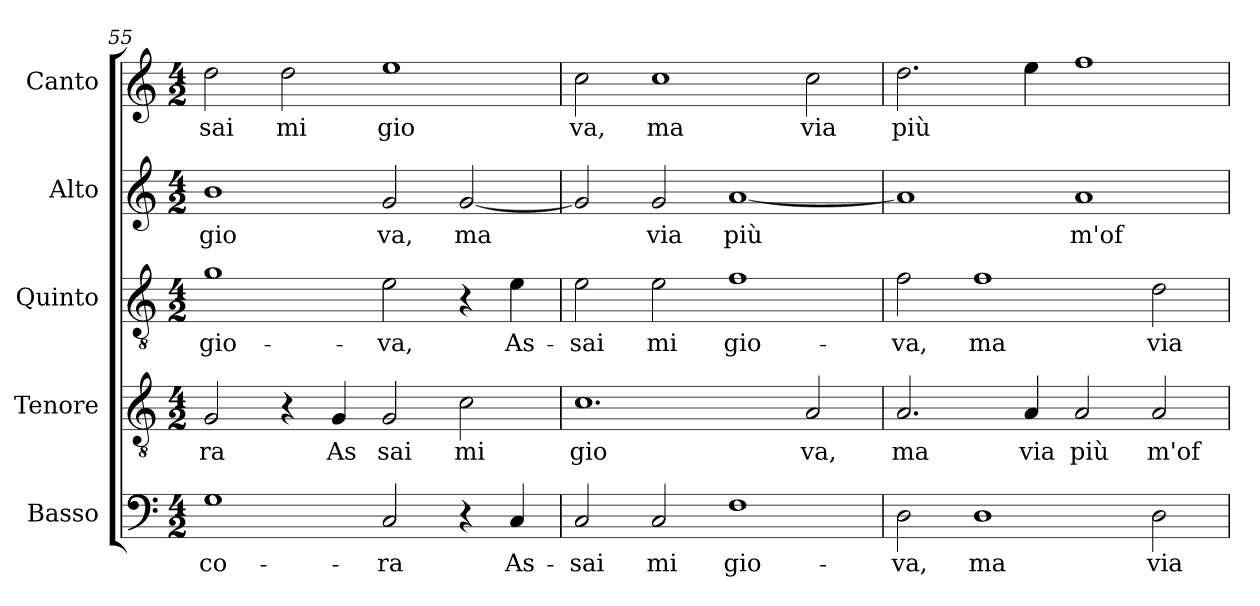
**kern	**text	**kern	**text	**kern	**text	**kern	**text	**kern	**text
*part5	*part5	*part4	*part4	*part3	*part3	*part2	*part2	*part1	*part1
*staff5	*staff5	*staff4	*staff4	*staff3	*staff3	*staff2	*staff2	*staff1	*staff1
*I"Basso	*	*I"Tenore	*	*I"Quinto	*	*I"Alto	*	*I"Canto	*
*I'Basso	*	*I'Tenore	*	*I'Quinto	*	*I'Alto	*	*I'Canto	*
*clefF4	*	*clefGv2	*	*clefGv2	*	*clefG2	*	*clefG2	*
*	*	*	*	*	*	*k[]	*	*	*
*	*	*	*	*	*	*C:	*	*	*
*M4/2	*	*M4/2	*	*M4/2	*	*M4/2	*	*M4/2	*
=55	=55	=55	=55	=55	=55	=55	=55	=55	=55
!	!LO:LY:b:cj	!	!LO:LY:b:cj	!	!LO:LY:b:cj	!	!LO:LY:b:cj	!	!LO:LY:b:cj
1G	-co-	2G/	ra	1g	gio-	1b	gio	2dd\	sai
!	!	!	!	!	!	!	!	!	!LO:LY:b:cj
.	.	4r	.	.	.	.	.	2dd\	mi
!	!	!	!LO:LY:b:cj	!	!	!	!	!	!
.	.	4G/	As	.	.	.	.	.	.
!	!LO:LY:b:cj	!	!LO:LY:b:cj	!	!LO:LY:b:cj	!	!LO:LY:b:cj	!	!LO:LY:b:cj
2C/	-ra	2G/	sai	2e\	-va,	2g/	va,	1ee	gio
!	!	!	!LO:LY:b:cj	!	!	!	!LO:LY:b	!	!
4r	.	2c\	mi	4r	.	[<2g/	ma	.	.
!	!LO:LY:b:cj	!	!	!	!LO:LY:b:cj	!	!	!	!
4C/	As-	.	.	4e\	As-	.	.	.	.
=56	=56	=56	=56	=56	=56	=56	=56	=56	=56
!	!LO:LY:b:cj	!	!LO:LY:b:cj	!	!LO:LY:b:cj	!	!	!	!LO:LY:b:cj
2C/	-sai	1.c	gio	2e\	-sai	2g/]	.	2cc\	va,
!	!LO:LY:b:cj	!	!	!	!LO:LY:b:cj	!	!LO:LY:b:cj	!	!LO:LY:b:cj
2C/	mi	.	.	2e\	mi	2g/	via	1cc	ma
!	!LO:LY:b:cj	!	!	!	!LO:LY:b:cj	!	!LO:LY:b:cj	!	!
1F	gio-	.	.	1f	gio-	[<1a	più	.	.
!	!	!	!LO:LY:b:cj	!	!	!	!	!	!LO:LY:b:cj
.	.	2A/	va,	.	.	.	.	2cc\	via
=57	=57	=57	=57	=57	=57	=57	=57	=57	=57
!	!LO:LY:b:cj	!	!LO:LY:b:cj	!	!LO:LY:b:cj	!	!	!	!LO:LY:b
2D\	-va,	2.A/	ma	2f\	-va,	1a]	.	2.dd\	più
!	!LO:LY:b:cj	!	!	!	!LO:LY:b:cj	!	!	!	!
1D	ma	.	.	1f	ma	.	.	.	.
!	!	!	!LO:LY:b:cj	!	!	!	!	!	!
.	.	4A/	via	.	.	.	.	4ee\	.
!	!	!	!LO:LY:b:cj	!	!	!	!LO:LY:b:cj	!	!
.	.	2A/	più	.	.	1a	m'of	1ff	.
!	!LO:LY:b:cj	!	!LO:LY:b:cj	!	!LO:LY:b:cj	!	!	!	!
2D\	via	2A/	m'of	2d\	via	.	.	.	.
=	=	=	=	=	=	=	=	=	=
*-	*-	*-	*-	*-	*-	*-	*-	*-	*-
